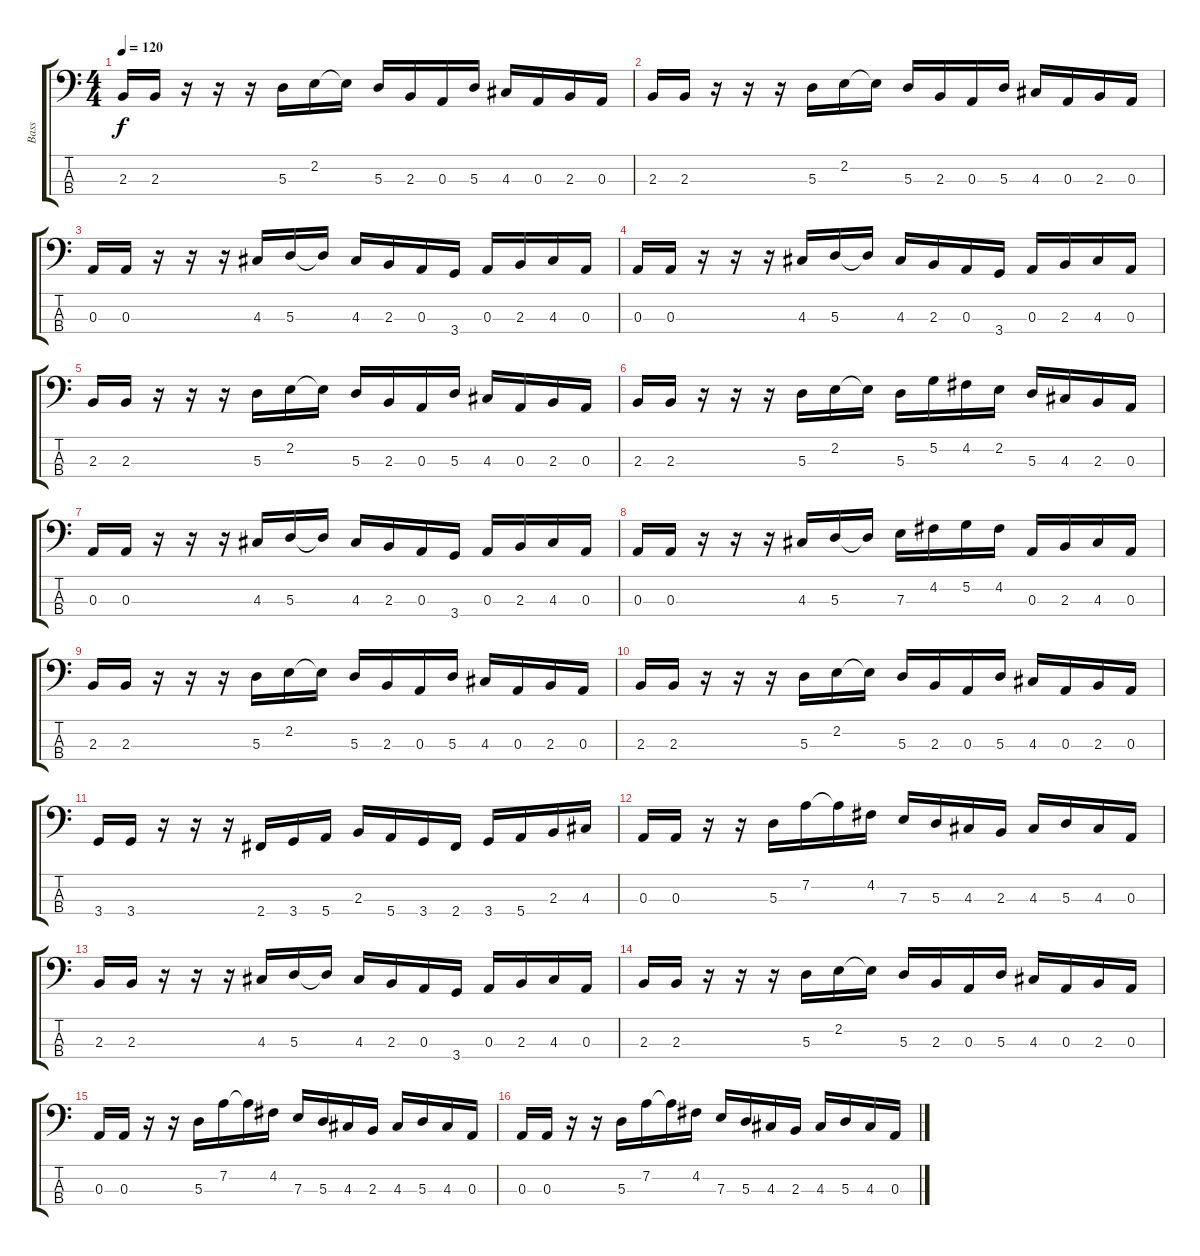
\track ("Bass" "Bass") {instrument electricbassfinger}
\staff {score tabs}
\tuning (G2 D2 A1 E1) {hide}
\ts (4 4)
\tempo 120
\clef f4
\ks c
2.3.16{dy f instrument electricbassfinger} 2.3.16 r.16 r.16 r.16 5.3.16 2.2.16 2.2{t}.16 5.3.16 2.3.16 0.3.16 5.3.16 4.3.16 0.3.16 2.3.16 0.3.16 |
2.3.16 2.3.16 r.16 r.16 r.16 5.3.16 2.2.16 2.2{t}.16 5.3.16 2.3.16 0.3.16 5.3.16 4.3.16 0.3.16 2.3.16 0.3.16 |
0.3.16 0.3.16 r.16 r.16 r.16 4.3.16 5.3.16 5.3{t}.16 4.3.16 2.3.16 0.3.16 3.4.16 0.3.16 2.3.16 4.3.16 0.3.16 |
0.3.16 0.3.16 r.16 r.16 r.16 4.3.16 5.3.16 5.3{t}.16 4.3.16 2.3.16 0.3.16 3.4.16 0.3.16 2.3.16 4.3.16 0.3.16 |
2.3.16 2.3.16 r.16 r.16 r.16 5.3.16 2.2.16 2.2{t}.16 5.3.16 2.3.16 0.3.16 5.3.16 4.3.16 0.3.16 2.3.16 0.3.16 |
2.3.16 2.3.16 r.16 r.16 r.16 5.3.16 2.2.16 2.2{t}.16 5.3.16 5.2.16 4.2.16 2.2.16 5.3.16 4.3.16 2.3.16 0.3.16 |
0.3.16 0.3.16 r.16 r.16 r.16 4.3.16 5.3.16 5.3{t}.16 4.3.16 2.3.16 0.3.16 3.4.16 0.3.16 2.3.16 4.3.16 0.3.16 |
0.3.16 0.3.16 r.16 r.16 r.16 4.3.16 5.3.16 5.3{t}.16 7.3.16 4.2.16 5.2.16 4.2.16 0.3.16 2.3.16 4.3.16 0.3.16 |
2.3.16 2.3.16 r.16 r.16 r.16 5.3.16 2.2.16 2.2{t}.16 5.3.16 2.3.16 0.3.16 5.3.16 4.3.16 0.3.16 2.3.16 0.3.16 |
2.3.16 2.3.16 r.16 r.16 r.16 5.3.16 2.2.16 2.2{t}.16 5.3.16 2.3.16 0.3.16 5.3.16 4.3.16 0.3.16 2.3.16 0.3.16 |
3.4.16 3.4.16 r.16 r.16 r.16 2.4.16 3.4.16 5.4.16 2.3.16 5.4.16 3.4.16 2.4.16 3.4.16 5.4.16 2.3.16 4.3.16 |
0.3.16 0.3.16 r.16 r.16 5.3.16 7.2.16 7.2{t}.16 4.2.16 7.3.16 5.3.16 4.3.16 2.3.16 4.3.16 5.3.16 4.3.16 0.3.16 |
2.3.16 2.3.16 r.16 r.16 r.16 4.3.16 5.3.16 5.3{t}.16 4.3.16 2.3.16 0.3.16 3.4.16 0.3.16 2.3.16 4.3.16 0.3.16 |
2.3.16 2.3.16 r.16 r.16 r.16 5.3.16 2.2.16 2.2{t}.16 5.3.16 2.3.16 0.3.16 5.3.16 4.3.16 0.3.16 2.3.16 0.3.16 |
0.3.16 0.3.16 r.16 r.16 5.3.16 7.2.16 7.2{t}.16 4.2.16 7.3.16 5.3.16 4.3.16 2.3.16 4.3.16 5.3.16 4.3.16 0.3.16 |
0.3.16 0.3.16 r.16 r.16 5.3.16 7.2.16 7.2{t}.16 4.2.16 7.3.16 5.3.16 4.3.16 2.3.16 4.3.16 5.3.16 4.3.16 0.3.16
